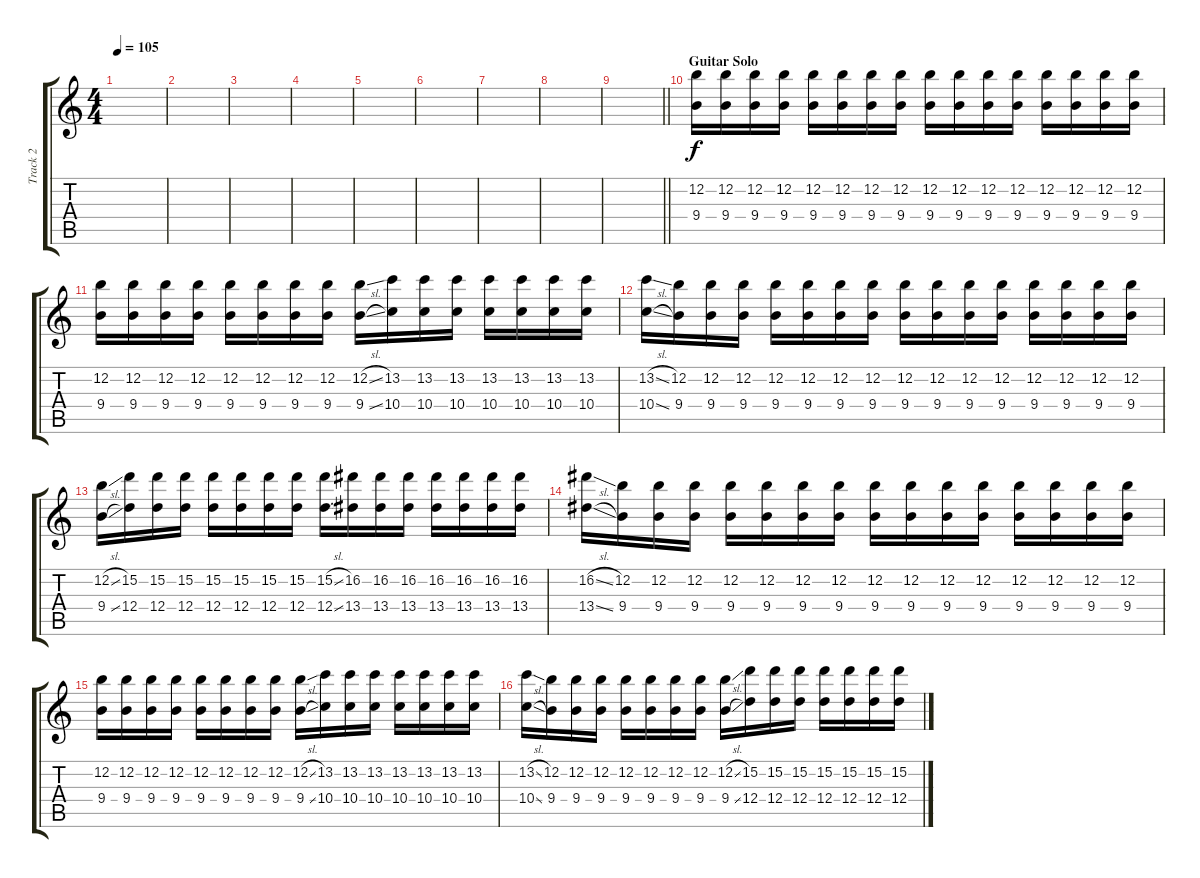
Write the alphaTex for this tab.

\track ("Track 2" "Track 2") {instrument distortionguitar}
\staff {score tabs}
\tuning (E4 B3 G3 D3 A2 D2) {hide}
\ts (4 4)
\tempo 105
\clef g2
\ks c
|
|
|
|
|
|
|
|
\barLineRight lightlight
|
\section ("" "Guitar Solo")
(12.2 9.4).16 (12.2 9.4).16 (12.2 9.4).16 (12.2 9.4).16 (12.2 9.4).16 (12.2 9.4).16 (12.2 9.4).16 (12.2 9.4).16 (12.2 9.4).16 (12.2 9.4).16 (12.2 9.4).16 (12.2 9.4).16 (12.2 9.4).16 (12.2 9.4).16 (12.2 9.4).16 (12.2 9.4).16 |
(12.2 9.4).16 (12.2 9.4).16 (12.2 9.4).16 (12.2 9.4).16 (12.2 9.4).16 (12.2 9.4).16 (12.2 9.4).16 (12.2 9.4).16 (12.2{sl} 9.4{sl}).16 (13.2 10.4).16 (13.2 10.4).16 (13.2 10.4).16 (13.2 10.4).16 (13.2 10.4).16 (13.2 10.4).16 (13.2 10.4).16 |
(13.2{sl} 10.4{sl}).16 (12.2 9.4).16 (12.2 9.4).16 (12.2 9.4).16 (12.2 9.4).16 (12.2 9.4).16 (12.2 9.4).16 (12.2 9.4).16 (12.2 9.4).16 (12.2 9.4).16 (12.2 9.4).16 (12.2 9.4).16 (12.2 9.4).16 (12.2 9.4).16 (12.2 9.4).16 (12.2 9.4).16 |
(12.2{sl} 9.4{sl}).16 (15.2 12.4).16 (15.2 12.4).16 (15.2 12.4).16 (15.2 12.4).16 (15.2 12.4).16 (15.2 12.4).16 (15.2 12.4).16 (15.2{sl} 12.4{sl}).16 (16.2 13.4).16 (16.2 13.4).16 (16.2 13.4).16 (16.2 13.4).16 (16.2 13.4).16 (16.2 13.4).16 (16.2 13.4).16 |
(16.2{sl} 13.4{sl}).16 (12.2 9.4).16 (12.2 9.4).16 (12.2 9.4).16 (12.2 9.4).16 (12.2 9.4).16 (12.2 9.4).16 (12.2 9.4).16 (12.2 9.4).16 (12.2 9.4).16 (12.2 9.4).16 (12.2 9.4).16 (12.2 9.4).16 (12.2 9.4).16 (12.2 9.4).16 (12.2 9.4).16 |
(12.2 9.4).16 (12.2 9.4).16 (12.2 9.4).16 (12.2 9.4).16 (12.2 9.4).16 (12.2 9.4).16 (12.2 9.4).16 (12.2 9.4).16 (12.2{sl} 9.4{sl}).16 (13.2 10.4).16 (13.2 10.4).16 (13.2 10.4).16 (13.2 10.4).16 (13.2 10.4).16 (13.2 10.4).16 (13.2 10.4).16 |
(13.2{sl} 10.4{sl}).16 (12.2 9.4).16 (12.2 9.4).16 (12.2 9.4).16 (12.2 9.4).16 (12.2 9.4).16 (12.2 9.4).16 (12.2 9.4).16 (12.2{sl} 9.4{sl}).16 (15.2 12.4).16 (15.2 12.4).16 (15.2 12.4).16 (15.2 12.4).16 (15.2 12.4).16 (15.2 12.4).16 (15.2 12.4).16
